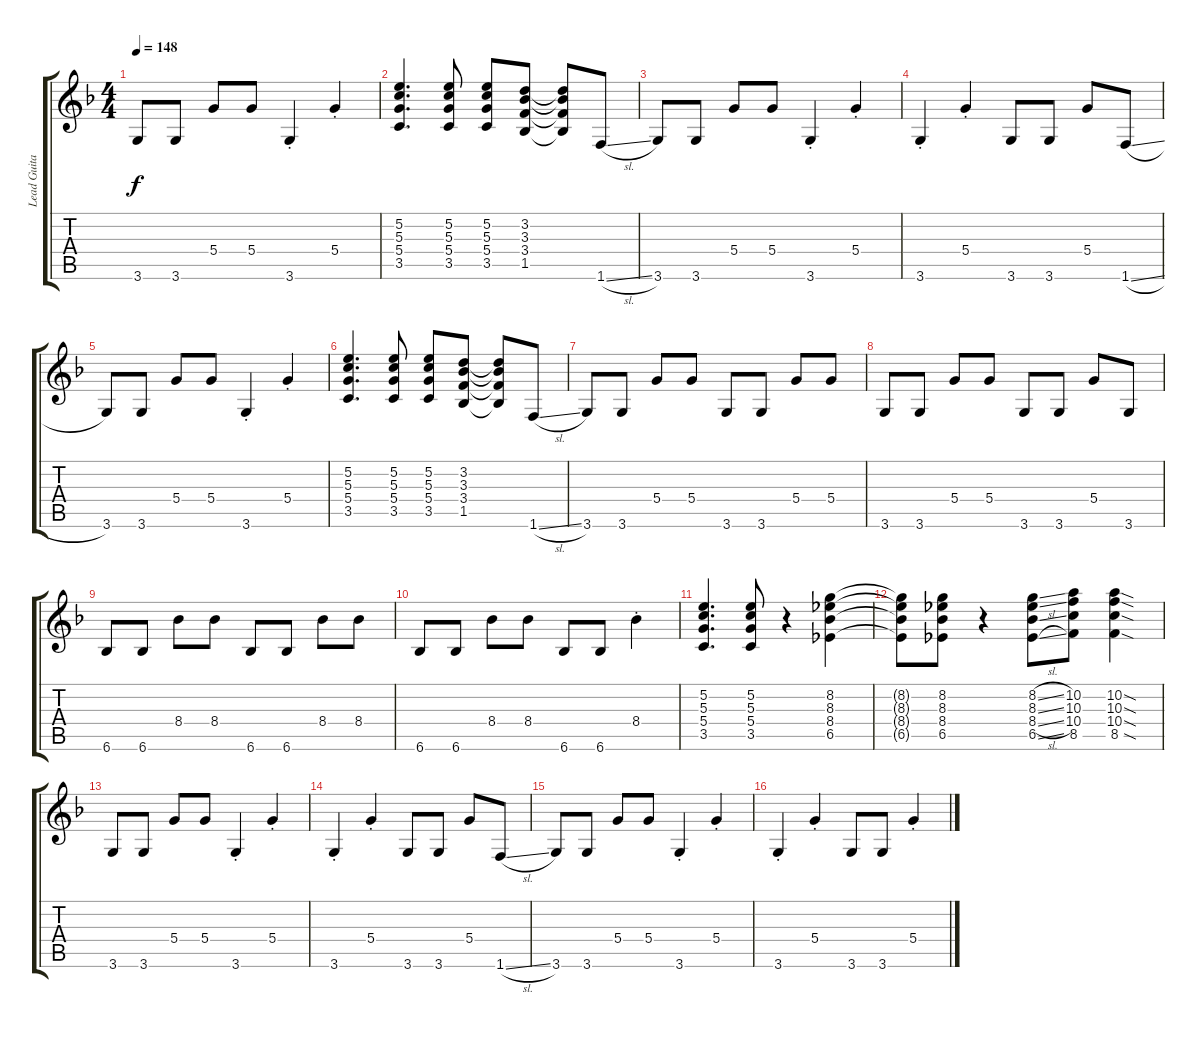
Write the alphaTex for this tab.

\track ("Lead Guitar" "Lead Guita") {instrument overdrivenguitar}
\staff {score tabs}
\tuning (E4 B3 G3 D3 A2 E2) {hide}
\ts (4 4)
\tempo 148
\clef g2
\ks f
3.6.8{dy f} 3.6.8 5.4.8 5.4.8 3.6{st}.4 5.4{st}.4 |
(5.2 5.3 5.4 3.5).4{d} (5.2 5.3 5.4 3.5).8 (5.2 5.3 5.4 3.5).8 (3.2 3.3 3.4 1.5).8 (3.2{t} 3.3{t} 3.4{t} 1.5{t}).8 1.6{sl}.8 |
3.6.8 3.6.8 5.4.8 5.4.8 3.6{st}.4 5.4{st}.4 |
3.6{st}.4 5.4{st}.4 3.6.8 3.6.8 5.4.8 1.6{sl}.8 |
3.6.8 3.6.8 5.4.8 5.4.8 3.6{st}.4 5.4{st}.4 |
(5.2 5.3 5.4 3.5).4{d} (5.2 5.3 5.4 3.5).8 (5.2 5.3 5.4 3.5).8 (3.2 3.3 3.4 1.5).8 (3.2{t} 3.3{t} 3.4{t} 1.5{t}).8 1.6{sl}.8 |
3.6.8 3.6.8 5.4.8 5.4.8 3.6.8 3.6.8 5.4.8 5.4.8 |
3.6.8 3.6.8 5.4.8 5.4.8 3.6.8 3.6.8 5.4.8 3.6.8 |
6.6.8 6.6.8 8.4.8 8.4.8 6.6.8 6.6.8 8.4.8 8.4.8 |
6.6.8 6.6.8 8.4.8 8.4.8 6.6.8 6.6.8 8.4{st}.4 |
(5.2 5.3 5.4 3.5).4{d} (5.2 5.3 5.4 3.5).8 r.4 (8.2 8.3 8.4 6.5).4 |
(8.2{t} 8.3{t} 8.4{t} 6.5{t}).8 (8.2 8.3 8.4 6.5).8 r.4 (8.2{sl} 8.3{sl} 8.4{sl} 6.5{sl}).8 (10.2 10.3 10.4 8.5).8 (10.2{sod} 10.3{sod} 10.4{sod} 8.5{sod}).4 |
3.6.8 3.6.8 5.4.8 5.4.8 3.6{st}.4 5.4{st}.4 |
3.6{st}.4 5.4{st}.4 3.6.8 3.6.8 5.4.8 1.6{sl}.8 |
3.6.8 3.6.8 5.4.8 5.4.8 3.6{st}.4 5.4{st}.4 |
3.6{st}.4 5.4{st}.4 3.6.8 3.6.8 5.4{st}.4
